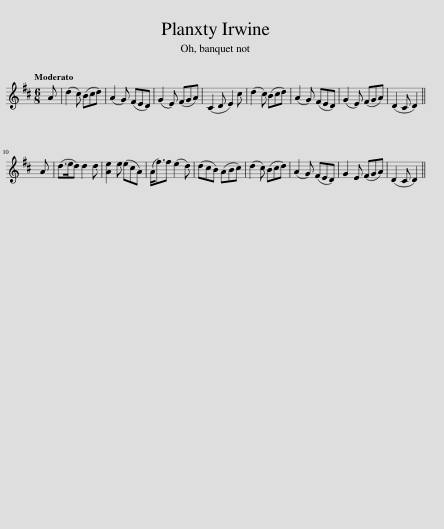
X:1
L:1/8
Q:1/4=104
M:6/8
I:linebreak $
K:D
V:1 treble
V:1
 A | (d2 c) (Bcd) | (A2 G) (FED) | (G2 E) (FGA) | (C2 D E2) c | %5
 (d2 c) (Bcd) | (A2 G) (FED) | (G2 E) (FGA) | (D2 C D2) ||$ A | %10
 (d>ed) d2 d | [Ae]2 e (ecA) | (A<f)f (e2 d) | (dcB) (ABc) | (d2 c) (Bcd) | %15
 (A2 G) (FED) | G2 E (FGA) | (D2 C D2) || %18
